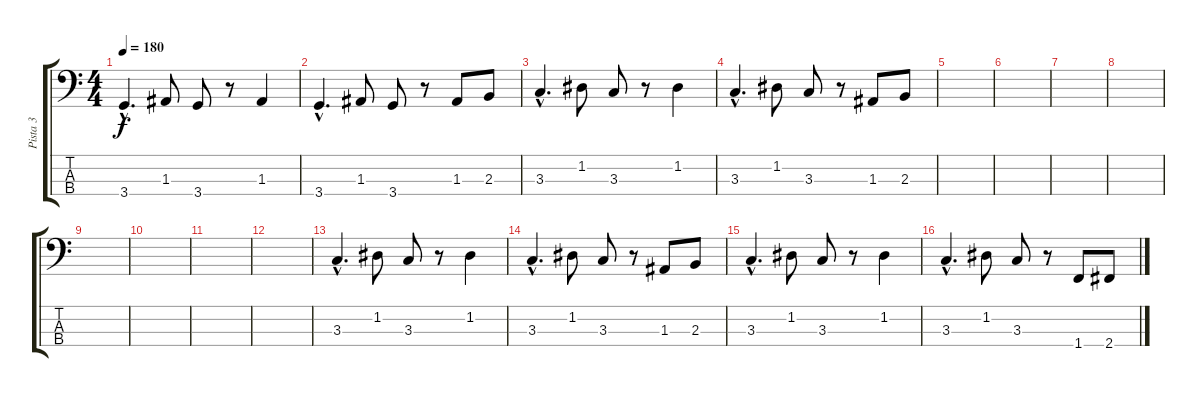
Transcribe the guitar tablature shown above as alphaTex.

\track ("Pista 3" "Pista 3") {instrument electricbassfinger}
\staff {score tabs}
\tuning (G2 D2 A1 E1) {hide}
\ts (4 4)
\tempo 180
\clef f4
\ks c
3.4{hac}.4{d dy f} 1.3.8 3.4.8 r.8 1.3.4 |
3.4{hac}.4{d} 1.3.8 3.4.8 r.8 1.3.8 2.3.8 |
3.3{hac}.4{d} 1.2.8 3.3.8 r.8 1.2.4 |
3.3{hac}.4{d} 1.2.8 3.3.8 r.8 1.3.8 2.3.8 |
|
|
|
|
|
|
|
|
3.3{hac}.4{d} 1.2.8 3.3.8 r.8 1.2.4 |
3.3{hac}.4{d} 1.2.8 3.3.8 r.8 1.3.8 2.3.8 |
3.3{hac}.4{d} 1.2.8 3.3.8 r.8 1.2.4 |
3.3{hac}.4{d} 1.2.8 3.3.8 r.8 1.4.8 2.4.8
